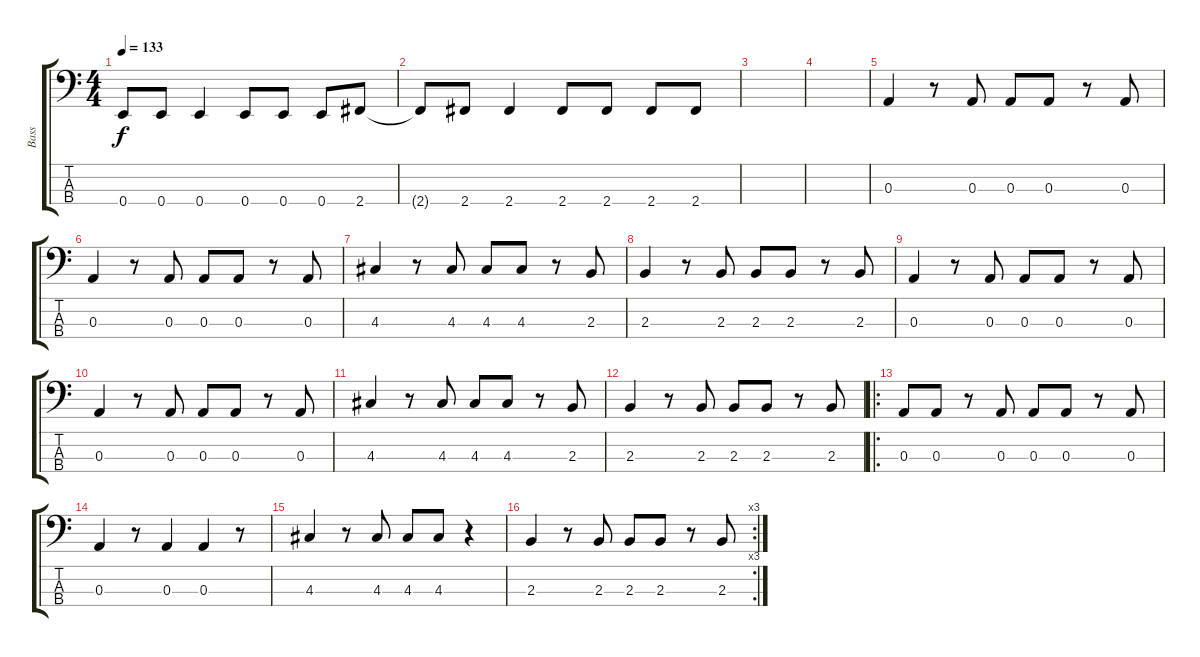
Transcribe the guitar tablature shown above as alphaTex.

\track ("Bass" "Bass") {instrument electricbassfinger}
\staff {score tabs}
\tuning (G2 D2 A1 E1) {hide}
\ts (4 4)
\tempo 133
\clef f4
\ks c
0.4.8{dy f} 0.4.8 0.4.4 0.4.8 0.4.8 0.4.8 2.4.8 |
2.4{t}.8 2.4.8 2.4.4 2.4.8 2.4.8 2.4.8 2.4.8 |
|
|
0.3.4 r.8 0.3.8 0.3.8 0.3.8 r.8 0.3.8 |
0.3.4 r.8 0.3.8 0.3.8 0.3.8 r.8 0.3.8 |
4.3.4 r.8 4.3.8 4.3.8 4.3.8 r.8 2.3.8 |
2.3.4 r.8 2.3.8 2.3.8 2.3.8 r.8 2.3.8 |
0.3.4 r.8 0.3.8 0.3.8 0.3.8 r.8 0.3.8 |
0.3.4 r.8 0.3.8 0.3.8 0.3.8 r.8 0.3.8 |
4.3.4 r.8 4.3.8 4.3.8 4.3.8 r.8 2.3.8 |
2.3.4 r.8 2.3.8 2.3.8 2.3.8 r.8 2.3.8 |
\ro
0.3.8 0.3.8 r.8 0.3.8 0.3.8 0.3.8 r.8 0.3.8 |
0.3.4 r.8 0.3.4 0.3.4 r.8 |
4.3.4 r.8 4.3.8 4.3.8 4.3.8 r.4 |
\rc 3
2.3.4 r.8 2.3.8 2.3.8 2.3.8 r.8 2.3.8
